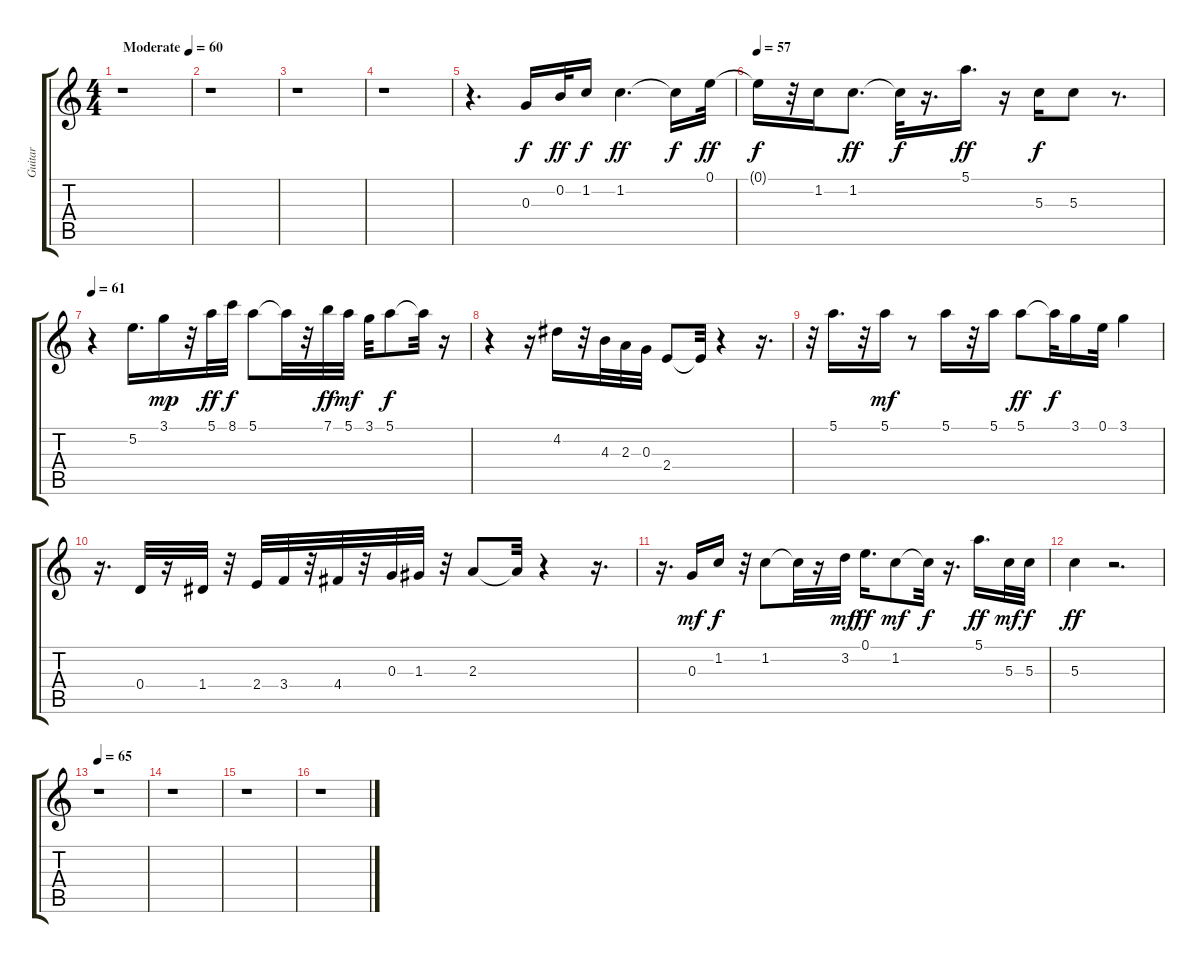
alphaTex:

\track ("Guitar" "Guitar") {instrument electricguitarjazz}
\staff {score tabs}
\tuning (E4 B3 G3 D3 A2 E2) {hide}
\ts (4 4)
\tempo (60 "Moderate")
\clef g2
\ks c
r.1{dy f instrument electricguitarjazz} |
r.1 |
r.1 |
r.1 |
r.4{d} 0.3.16 0.2.32{dy ff} 1.2.16{dy f} 1.2.4{d dy ff} 1.2{t}.16{dy f} 0.1.32{dy ff} |
\tempo 57
0.1{t}.16{dy f} r.32 1.2.16 1.2.8{d dy ff} 1.2{t}.32{dy f} r.16{d} 5.1.16{d dy ff} r.16 5.3.16{dy f} 5.3.8 r.8{d} |
\tempo 61
r.4 5.2.16{d} 3.1.16{dy mp} r.32 5.1.32{dy ff} 8.1.32{dy f} 5.1.8 5.1{t}.32 r.32 7.1.32{dy ff} 5.1.32{dy mf} 3.1.32 5.1.8{dy f} 5.1{t}.32 r.16 |
r.4 r.16 4.2.16 r.32 4.3.32 2.3.32 0.3.32 2.4.8 2.4{t}.32 r.4 r.16{d} |
r.32 5.1.16{d} r.32 5.1.16{dy mf} r.8 5.1.16 r.32 5.1.16 5.1.8{dy ff} 5.1{t}.32{dy f} 3.1.16 0.1.32 3.1.4 |
r.16{d} 0.4.32 r.16 1.4.32 r.32 2.4.32 3.4.32 r.32 4.4.32 r.32 0.3.32 1.3.32 r.32 2.3.8 2.3{t}.32 r.4 r.16{d} |
r.16{d} 0.3.16{dy mf} 1.2.16{dy f} r.32 1.2.8 1.2{t}.32 r.16 3.2.32{dy mf} 0.1.16{d dy ff} 1.2.8{dy mf} 1.2{t}.32{dy f} r.16{d} 5.1.16{d dy ff} 5.3.32{dy mf} 5.3.32{dy f} |
5.3.4{dy ff} r.2{d} |
\tempo 65
r.1 |
r.1 |
r.1 |
r.1
